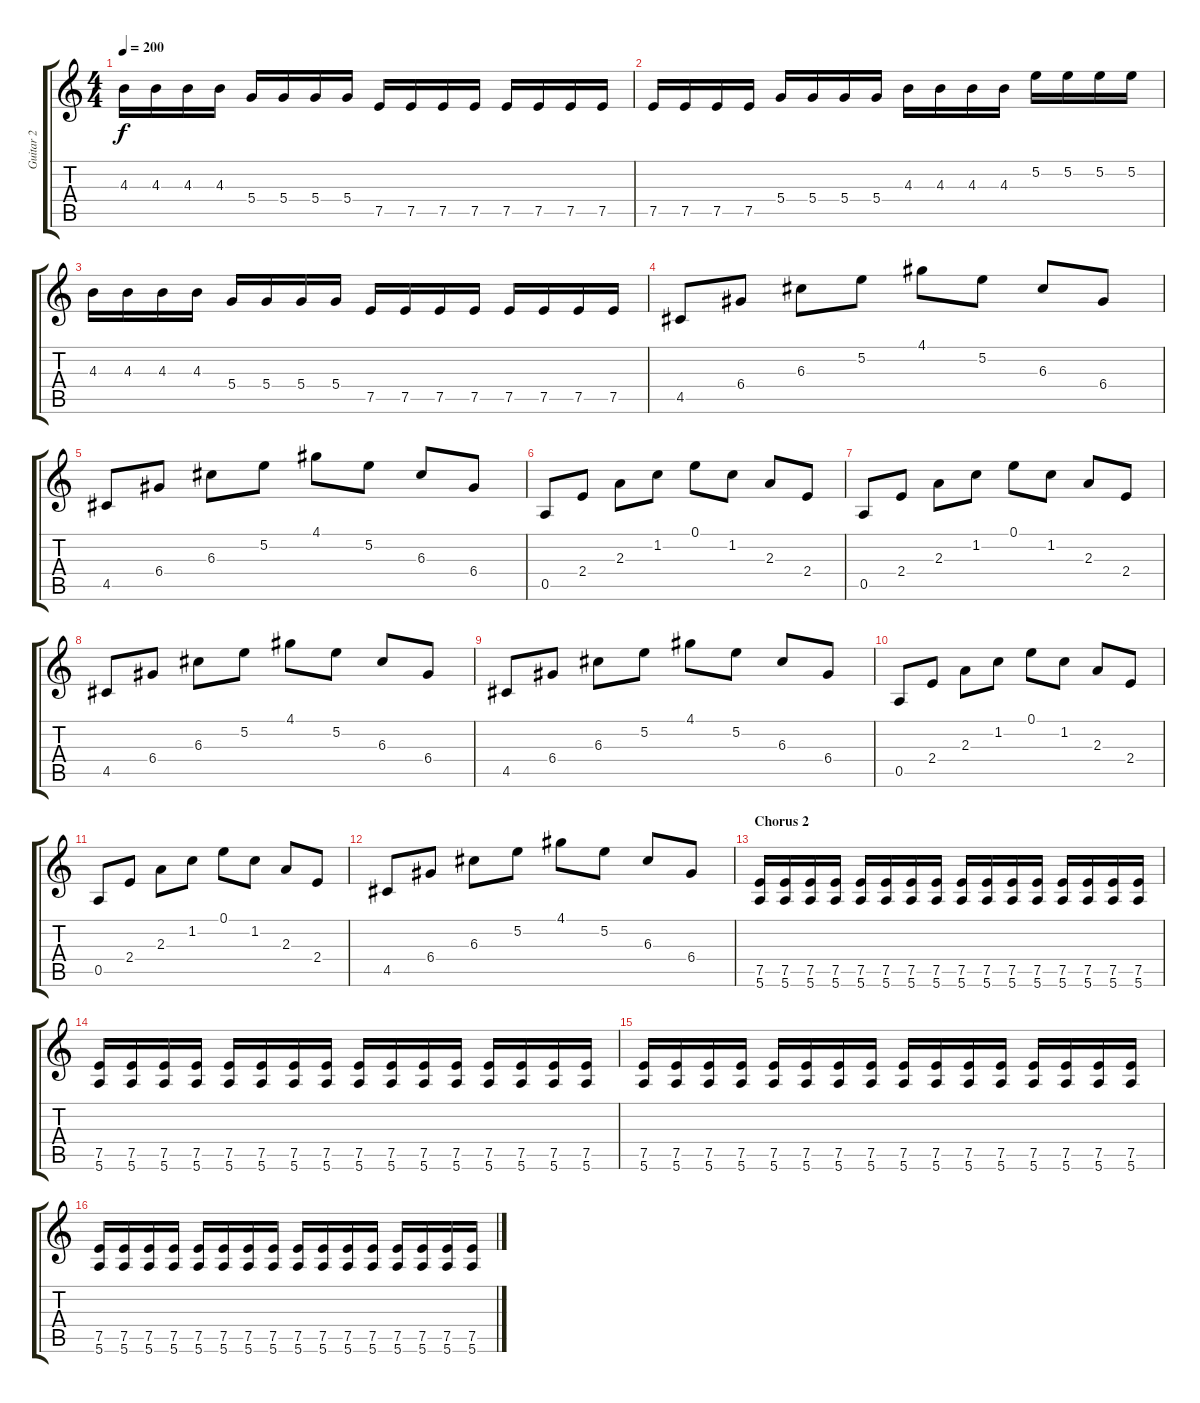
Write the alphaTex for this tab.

\track ("Guitar 2" "Guitar 2") {instrument distortionguitar}
\staff {score tabs}
\tuning (E4 B3 G3 D3 A2 E2) {hide}
\ts (4 4)
\tempo 200
\clef g2
\ks c
4.3.16{dy f} 4.3.16 4.3.16 4.3.16 5.4.16 5.4.16 5.4.16 5.4.16 7.5.16 7.5.16 7.5.16 7.5.16 7.5.16 7.5.16 7.5.16 7.5.16 |
7.5.16 7.5.16 7.5.16 7.5.16 5.4.16 5.4.16 5.4.16 5.4.16 4.3.16 4.3.16 4.3.16 4.3.16 5.2.16 5.2.16 5.2.16 5.2.16 |
4.3.16 4.3.16 4.3.16 4.3.16 5.4.16 5.4.16 5.4.16 5.4.16 7.5.16 7.5.16 7.5.16 7.5.16 7.5.16 7.5.16 7.5.16 7.5.16 |
4.5.8 6.4.8 6.3.8 5.2.8 4.1.8 5.2.8 6.3.8 6.4.8 |
4.5.8 6.4.8 6.3.8 5.2.8 4.1.8 5.2.8 6.3.8 6.4.8 |
0.5.8 2.4.8 2.3.8 1.2.8 0.1.8 1.2.8 2.3.8 2.4.8 |
0.5.8 2.4.8 2.3.8 1.2.8 0.1.8 1.2.8 2.3.8 2.4.8 |
4.5.8 6.4.8 6.3.8 5.2.8 4.1.8 5.2.8 6.3.8 6.4.8 |
4.5.8 6.4.8 6.3.8 5.2.8 4.1.8 5.2.8 6.3.8 6.4.8 |
0.5.8 2.4.8 2.3.8 1.2.8 0.1.8 1.2.8 2.3.8 2.4.8 |
0.5.8 2.4.8 2.3.8 1.2.8 0.1.8 1.2.8 2.3.8 2.4.8 |
4.5.8 6.4.8 6.3.8 5.2.8 4.1.8 5.2.8 6.3.8 6.4.8 |
\section ("" "Chorus 2")
(7.5 5.6).16{volume 0} (7.5 5.6).16 (7.5 5.6).16 (7.5 5.6).16 (7.5 5.6).16 (7.5 5.6).16 (7.5 5.6).16 (7.5 5.6).16 (7.5 5.6).16 (7.5 5.6).16 (7.5 5.6).16 (7.5 5.6).16 (7.5 5.6).16 (7.5 5.6).16 (7.5 5.6).16 (7.5 5.6).16 |
(7.5 5.6).16 (7.5 5.6).16 (7.5 5.6).16 (7.5 5.6).16 (7.5 5.6).16 (7.5 5.6).16 (7.5 5.6).16 (7.5 5.6).16 (7.5 5.6).16 (7.5 5.6).16 (7.5 5.6).16 (7.5 5.6).16 (7.5 5.6).16 (7.5 5.6).16 (7.5 5.6).16 (7.5 5.6).16 |
(7.5 5.6).16 (7.5 5.6).16 (7.5 5.6).16 (7.5 5.6).16 (7.5 5.6).16 (7.5 5.6).16 (7.5 5.6).16 (7.5 5.6).16 (7.5 5.6).16 (7.5 5.6).16 (7.5 5.6).16 (7.5 5.6).16 (7.5 5.6).16 (7.5 5.6).16 (7.5 5.6).16 (7.5 5.6).16 |
(7.5 5.6).16 (7.5 5.6).16 (7.5 5.6).16 (7.5 5.6).16 (7.5 5.6).16 (7.5 5.6).16 (7.5 5.6).16 (7.5 5.6).16 (7.5 5.6).16 (7.5 5.6).16 (7.5 5.6).16 (7.5 5.6).16 (7.5 5.6).16 (7.5 5.6).16 (7.5 5.6).16 (7.5 5.6).16
